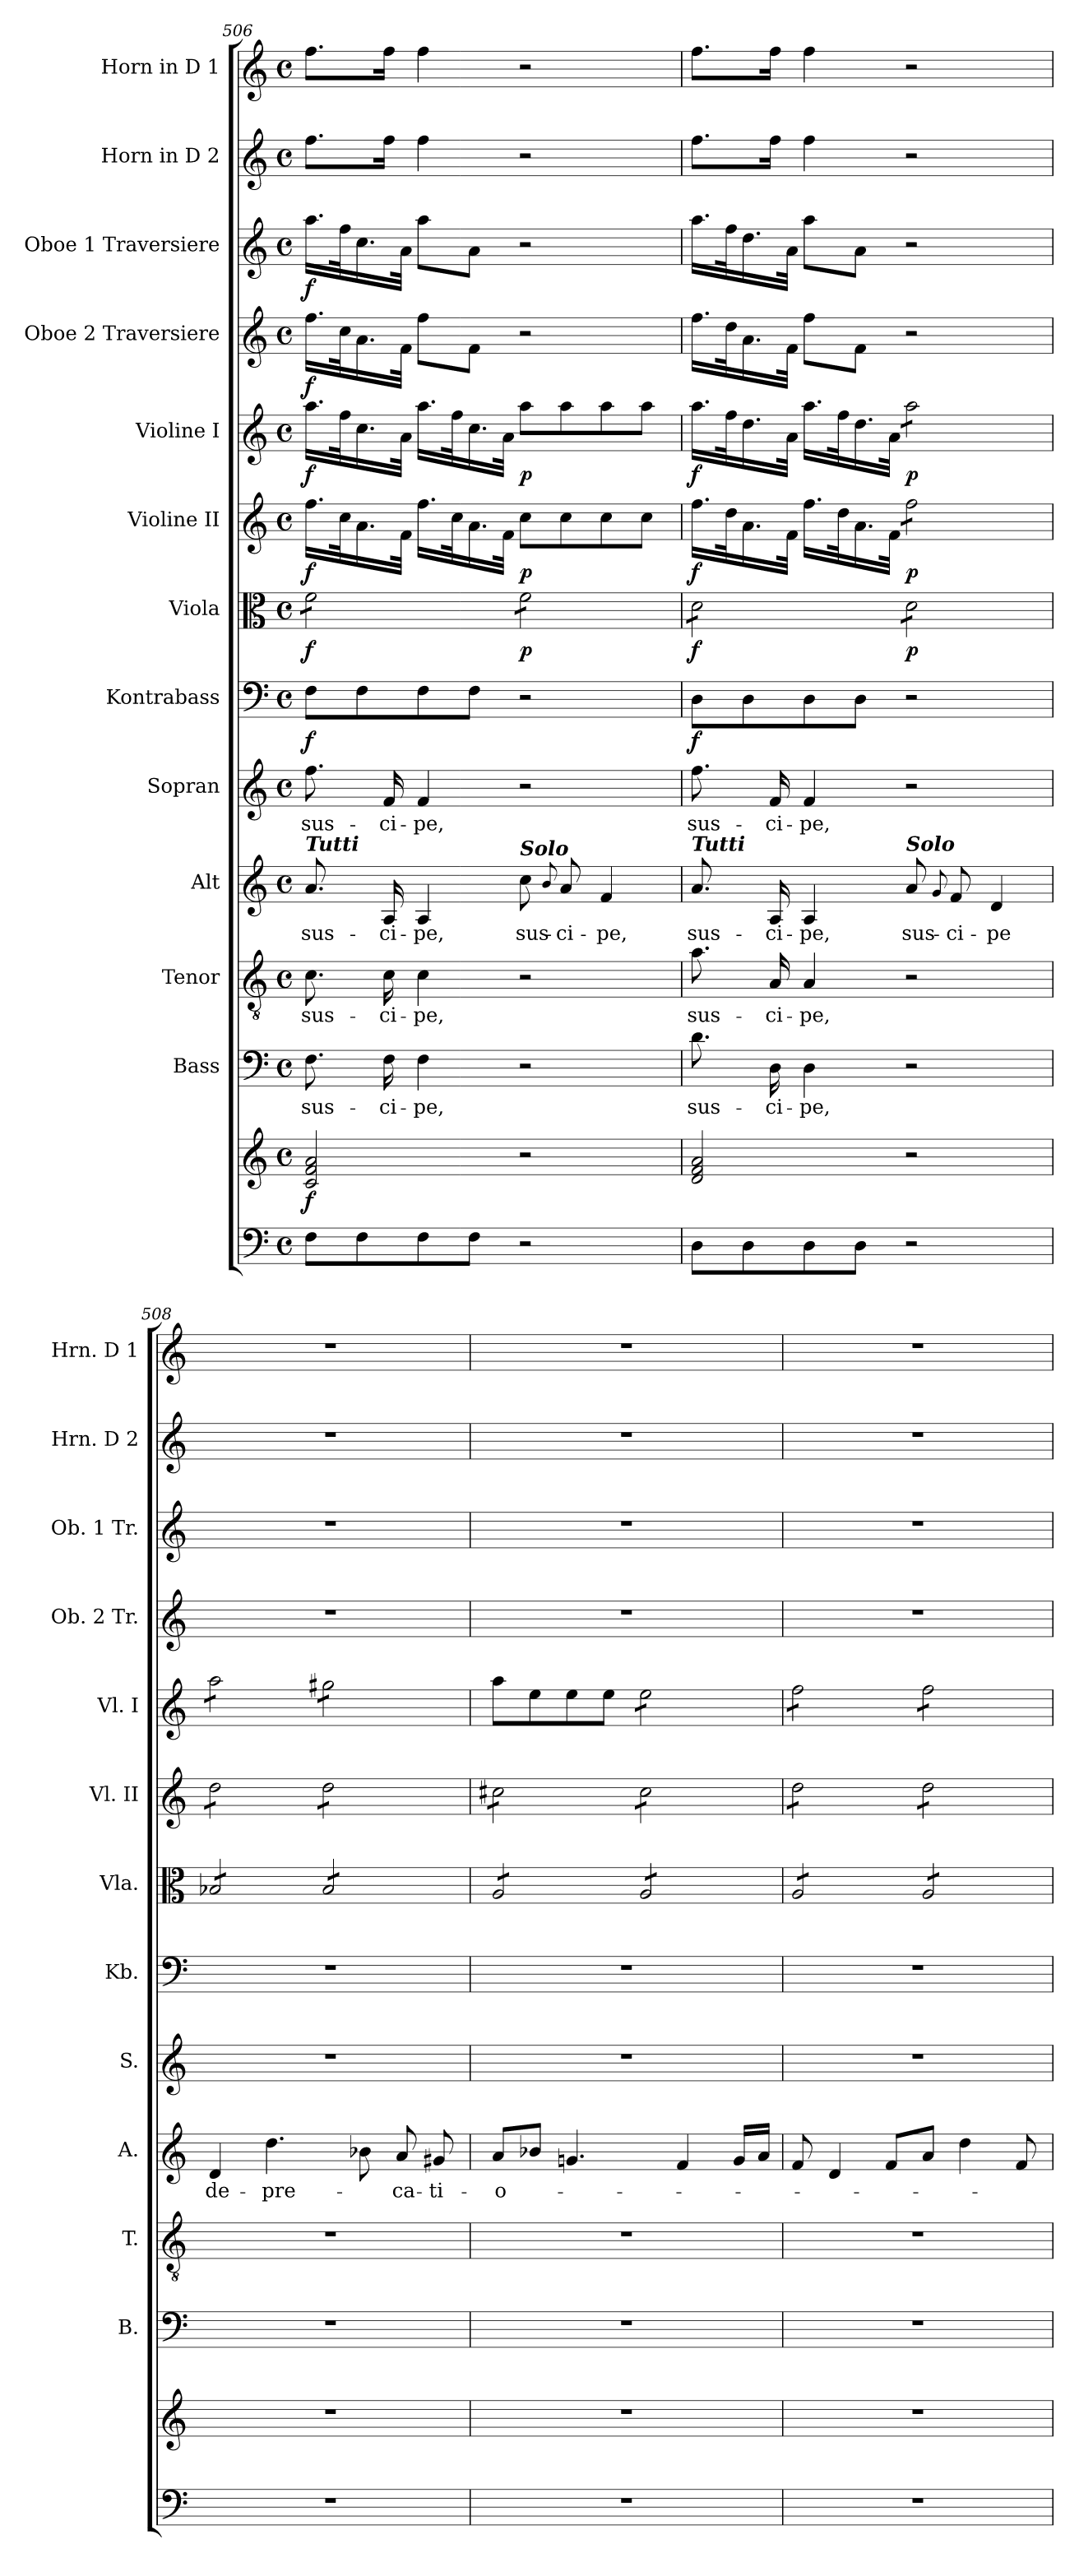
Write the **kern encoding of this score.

**kern	**kern	**dynam	**kern	**text	**kern	**text	**kern	**text	**kern	**text	**kern	**dynam	**kern	**dynam	**kern	**dynam	**kern	**dynam	**kern	**dynam	**kern	**dynam	**kern	**kern
*part13	*part13	*part13	*part12	*part12	*part11	*part11	*part10	*part10	*part9	*part9	*part8	*part8	*part7	*part7	*part6	*part6	*part5	*part5	*part4	*part4	*part3	*part3	*part2	*part1
*staff14	*staff13	*staff13/14	*staff12	*staff12	*staff11	*staff11	*staff10	*staff10	*staff9	*staff9	*staff8	*staff8	*staff7	*staff7	*staff6	*staff6	*staff5	*staff5	*staff4	*staff4	*staff3	*staff3	*staff2	*staff1
*	*	*	*I"Bass	*	*I"Tenor	*	*I"Alt	*	*I"Sopran	*	*I"Kontrabass	*	*I"Viola	*	*I"Violine II	*	*I"Violine I	*	*I"Oboe 2 Traversiere	*	*I"Oboe 1 Traversiere	*	*I"Horn in D 2	*I"Horn in D 1
*	*	*	*I'B.	*	*I'T.	*	*I'A.	*	*I'S.	*	*I'Kb.	*	*I'Vla.	*	*I'Vl. II	*	*I'Vl. I	*	*I'Ob. 2 Tr.	*	*I'Ob. 1 Tr.	*	*I'Hrn. D 2	*I'Hrn. D 1
!!LO:PB:g=z
*clefF4	*clefG2	*	*clefF4	*	*clefGv2	*	*clefG2	*	*clefG2	*	*clefF4	*	*clefC3	*	*clefG2	*	*clefG2	*	*clefG2	*	*clefG2	*	*clefG2	*clefG2
*	*	*	*	*	*	*	*	*	*	*	*ITrd7c12	*	*	*	*	*	*	*	*	*	*	*	*ITrd7c12	*ITrd7c12
*k[]	*k[]	*	*k[]	*	*k[]	*	*k[]	*	*k[]	*	*k[]	*	*k[]	*	*k[]	*	*k[]	*	*k[]	*	*k[]	*	*k[]	*k[]
*C:	*C:	*	*C:	*	*C:	*	*C:	*	*C:	*	*C:	*	*C:	*	*C:	*	*C:	*	*C:	*	*C:	*	*C:	*C:
*M4/4	*M4/4	*	*M4/4	*	*M4/4	*	*M4/4	*	*M4/4	*	*M4/4	*	*M4/4	*	*M4/4	*	*M4/4	*	*M4/4	*	*M4/4	*	*M4/4	*M4/4
*met(c)	*met(c)	*	*met(c)	*	*met(c)	*	*met(c)	*	*met(c)	*	*met(c)	*	*met(c)	*	*met(c)	*	*met(c)	*	*met(c)	*	*met(c)	*	*met(c)	*met(c)
=506	=506	=506	=506	=506	=506	=506	=506	=506	=506	=506	=506	=506	=506	=506	=506	=506	=506	=506	=506	=506	=506	=506	=506	=506
!	!	!	!	!	!	!	!LO:TX:a:Bi:t=Tutti	!	!	!	!	!	!	!	!	!	!	!	!	!	!	!	!	!
!	!	!LO:DY:b	!	!LO:LY:b	!	!LO:LY:b	!	!LO:LY:b	!	!LO:LY:b	!	!LO:DY:b	!	!LO:DY:b	!	!LO:DY:b	!	!LO:DY:b	!	!LO:DY:b	!	!LO:DY:b	!	!
*	*	*	*	*	*	*	*	*	*	*	*	*	*tremolo	*	*	*	*	*	*	*	*	*	*	*
8F\L	2c/ 2f/ 2a/	f	8.F\	sus-	8.c\	sus-	8.a/	sus-	8.ff\	sus-	8FF\L	f	8f\L	f	16.ff\LL	f	16.aa\LL	f	16.ff\LL	f	16.aa\LL	f	8.f\L	8.f\L
.	.	.	.	.	.	.	.	.	.	.	.	.	.	.	32cc\k	.	32ff\k	.	32cc\k	.	32ff\k	.	.	.
8F\	.	.	.	.	.	.	.	.	.	.	8FF\	.	8f\	.	16.a\	.	16.cc\	.	16.a\	.	16.cc\	.	.	.
!	!	!	!	!LO:LY:b	!	!LO:LY:b	!	!LO:LY:b	!	!LO:LY:b	!	!	!	!	!	!	!	!	!	!	!	!	!	!
.	.	.	16F\	-ci-	16c\	-ci-	16A/	-ci-	16f/	-ci-	.	.	.	.	.	.	.	.	.	.	.	.	16f\Jk	16f\Jk
.	.	.	.	.	.	.	.	.	.	.	.	.	.	.	32f\JJk	.	32a\JJk	.	32f\JJk	.	32a\JJk	.	.	.
!	!	!	!	!LO:LY:b	!	!LO:LY:b	!	!LO:LY:b	!	!LO:LY:b	!	!	!	!	!	!	!	!	!	!	!	!	!	!
8F\	.	.	4F\	-pe,	4c\	-pe,	4A/	-pe,	4f/	-pe,	8FF\	.	8f\	.	16.ff\LL	.	16.aa\LL	.	8ff\L	.	8aa\L	.	4f\	4f\
.	.	.	.	.	.	.	.	.	.	.	.	.	.	.	32cc\k	.	32ff\k	.	.	.	.	.	.	.
8F\J	.	.	.	.	.	.	.	.	.	.	8FF\J	.	8f\J	.	16.a\	.	16.cc\	.	8f\J	.	8a\J	.	.	.
.	.	.	.	.	.	.	.	.	.	.	.	.	.	.	32f\JJk	.	32a\JJk	.	.	.	.	.	.	.
!	!	!	!	!	!	!	!LO:TX:a:Bi:t=Solo	!	!	!	!	!	!	!	!	!	!	!	!	!	!	!	!	!
!	!	!	!	!	!	!	!	!LO:LY:b	!	!	!	!	!	!LO:DY:b	!	!LO:DY:b	!	!LO:DY:b	!	!	!	!	!	!
2r	2r	.	2r	.	2r	.	8cc\	sus-	2r	.	2r	.	8f\L	p	8cc\L	p	8aa\L	p	2r	.	2r	.	2r	2r
.	.	.	.	.	.	.	8qqb/	.	.	.	.	.	.	.	.	.	.	.	.	.	.	.	.	.
!	!	!	!	!	!	!	!	!LO:LY:b	!	!	!	!	!	!	!	!	!	!	!	!	!	!	!	!
.	.	.	.	.	.	.	8a/	-ci-	.	.	.	.	8f\	.	8cc\	.	8aa\	.	.	.	.	.	.	.
!	!	!	!	!	!	!	!	!LO:LY:b	!	!	!	!	!	!	!	!	!	!	!	!	!	!	!	!
.	.	.	.	.	.	.	4f/	-pe,	.	.	.	.	8f\	.	8cc\	.	8aa\	.	.	.	.	.	.	.
.	.	.	.	.	.	.	.	.	.	.	.	.	8f\J	.	8cc\J	.	8aa\J	.	.	.	.	.	.	.
=507	=507	=507	=507	=507	=507	=507	=507	=507	=507	=507	=507	=507	=507	=507	=507	=507	=507	=507	=507	=507	=507	=507	=507	=507
!	!	!	!	!	!	!	!LO:TX:a:Bi:t=Tutti	!	!	!	!	!	!	!	!	!	!	!	!	!	!	!	!	!
!	!	!	!	!LO:LY:b	!	!LO:LY:b	!	!LO:LY:b	!	!LO:LY:b	!	!LO:DY:b	!	!LO:DY:b	!	!LO:DY:b	!	!LO:DY:b	!	!	!	!	!	!
8D\L	2d/ 2f/ 2a/	.	8.d\	sus-	8.a\	sus-	8.a/	sus-	8.ff\	sus-	8DD\L	f	8d\L	f	16.ff\LL	f	16.aa\LL	f	16.ff\LL	.	16.aa\LL	.	8.f\L	8.f\L
.	.	.	.	.	.	.	.	.	.	.	.	.	.	.	32dd\k	.	32ff\k	.	32dd\k	.	32ff\k	.	.	.
8D\	.	.	.	.	.	.	.	.	.	.	8DD\	.	8d\	.	16.a\	.	16.dd\	.	16.a\	.	16.dd\	.	.	.
!	!	!	!	!LO:LY:b	!	!LO:LY:b	!	!LO:LY:b	!	!LO:LY:b	!	!	!	!	!	!	!	!	!	!	!	!	!	!
.	.	.	16D\	-ci-	16A/	-ci-	16A/	-ci-	16f/	-ci-	.	.	.	.	.	.	.	.	.	.	.	.	16f\Jk	16f\Jk
.	.	.	.	.	.	.	.	.	.	.	.	.	.	.	32f\JJk	.	32a\JJk	.	32f\JJk	.	32a\JJk	.	.	.
!	!	!	!	!LO:LY:b	!	!LO:LY:b	!	!LO:LY:b	!	!LO:LY:b	!	!	!	!	!	!	!	!	!	!	!	!	!	!
8D\	.	.	4D\	-pe,	4A/	-pe,	4A/	-pe,	4f/	-pe,	8DD\	.	8d\	.	16.ff\LL	.	16.aa\LL	.	8ff\L	.	8aa\L	.	4f\	4f\
.	.	.	.	.	.	.	.	.	.	.	.	.	.	.	32dd\k	.	32ff\k	.	.	.	.	.	.	.
8D\J	.	.	.	.	.	.	.	.	.	.	8DD\J	.	8d\J	.	16.a\	.	16.dd\	.	8f\J	.	8a\J	.	.	.
.	.	.	.	.	.	.	.	.	.	.	.	.	.	.	32f\JJk	.	32a\JJk	.	.	.	.	.	.	.
!	!	!	!	!	!	!	!LO:TX:a:Bi:t=Solo	!	!	!	!	!	!	!	!	!	!	!	!	!	!	!	!	!
!	!	!	!	!	!	!	!	!LO:LY:b	!	!	!	!	!	!LO:DY:b	!	!LO:DY:b	!	!LO:DY:b	!	!	!	!	!	!
*	*	*	*	*	*	*	*	*	*	*	*	*	*	*	*tremolo	*	*	*	*	*	*	*	*	*
*	*	*	*	*	*	*	*	*	*	*	*	*	*	*	*	*	*tremolo	*	*	*	*	*	*	*
2r	2r	.	2r	.	2r	.	8a/	sus-	2r	.	2r	.	8d\L	p	8ff\L	p	8aa\L	p	2r	.	2r	.	2r	2r
.	.	.	.	.	.	.	8qqg/	.	.	.	.	.	.	.	.	.	.	.	.	.	.	.	.	.
!	!	!	!	!	!	!	!	!LO:LY:b	!	!	!	!	!	!	!	!	!	!	!	!	!	!	!	!
.	.	.	.	.	.	.	8f/	-ci-	.	.	.	.	8d\	.	8ff\	.	8aa\	.	.	.	.	.	.	.
!	!	!	!	!	!	!	!	!LO:LY:b	!	!	!	!	!	!	!	!	!	!	!	!	!	!	!	!
.	.	.	.	.	.	.	4d/	-pe	.	.	.	.	8d\	.	8ff\	.	8aa\	.	.	.	.	.	.	.
.	.	.	.	.	.	.	.	.	.	.	.	.	8d\J	.	8ff\J	.	8aa\J	.	.	.	.	.	.	.
=508	=508	=508	=508	=508	=508	=508	=508	=508	=508	=508	=508	=508	=508	=508	=508	=508	=508	=508	=508	=508	=508	=508	=508	=508
!	!	!	!	!	!	!	!	!LO:LY:b	!	!	!	!	!	!	!	!	!	!	!	!	!	!	!	!
1r	1r	.	1r	.	1r	.	4d/	de-	1r	.	1r	.	8B-X/L	.	8dd\L	.	8aa\L	.	1r	.	1r	.	1r	1r
.	.	.	.	.	.	.	.	.	.	.	.	.	8B-X/	.	8dd\	.	8aa\	.	.	.	.	.	.	.
!	!	!	!	!	!	!	!	!LO:LY:b	!	!	!	!	!	!	!	!	!	!	!	!	!	!	!	!
.	.	.	.	.	.	.	4.dd\	-pre-	.	.	.	.	8B-X/	.	8dd\	.	8aa\	.	.	.	.	.	.	.
.	.	.	.	.	.	.	.	.	.	.	.	.	8B-X/J	.	8dd\J	.	8aa\J	.	.	.	.	.	.	.
.	.	.	.	.	.	.	.	.	.	.	.	.	8B-/L	.	8dd\L	.	8gg#X\L	.	.	.	.	.	.	.
.	.	.	.	.	.	.	8b-X\	.	.	.	.	.	8B-/	.	8dd\	.	8gg#X\	.	.	.	.	.	.	.
!	!	!	!	!	!	!	!	!LO:LY:b	!	!	!	!	!	!	!	!	!	!	!	!	!	!	!	!
.	.	.	.	.	.	.	8a/	-ca-	.	.	.	.	8B-/	.	8dd\	.	8gg#X\	.	.	.	.	.	.	.
!	!	!	!	!	!	!	!	!LO:LY:b	!	!	!	!	!	!	!	!	!	!	!	!	!	!	!	!
.	.	.	.	.	.	.	8g#X/	-ti-	.	.	.	.	8B-/J	.	8dd\J	.	8gg#X\J	.	.	.	.	.	.	.
*	*	*	*	*	*	*	*	*	*	*	*	*	*	*	*	*	*Xtremolo	*	*	*	*	*	*	*
=509	=509	=509	=509	=509	=509	=509	=509	=509	=509	=509	=509	=509	=509	=509	=509	=509	=509	=509	=509	=509	=509	=509	=509	=509
!	!	!	!	!	!	!	!	!LO:LY:b	!	!	!	!	!	!	!	!	!	!	!	!	!	!	!	!
1r	1r	.	1r	.	1r	.	8a/L	-o-	1r	.	1r	.	8A/L	.	8cc#X\L	.	8aa\L	.	1r	.	1r	.	1r	1r
.	.	.	.	.	.	.	8b-X/J	.	.	.	.	.	8A/	.	8cc#X\	.	8ee\	.	.	.	.	.	.	.
.	.	.	.	.	.	.	4.gn/	.	.	.	.	.	8A/	.	8cc#X\	.	8ee\	.	.	.	.	.	.	.
.	.	.	.	.	.	.	.	.	.	.	.	.	8A/J	.	8cc#X\J	.	8ee\J	.	.	.	.	.	.	.
*	*	*	*	*	*	*	*	*	*	*	*	*	*	*	*	*	*tremolo	*	*	*	*	*	*	*
.	.	.	.	.	.	.	.	.	.	.	.	.	8A/L	.	8cc#\L	.	8ee\L	.	.	.	.	.	.	.
.	.	.	.	.	.	.	4f/	.	.	.	.	.	8A/	.	8cc#\	.	8ee\	.	.	.	.	.	.	.
.	.	.	.	.	.	.	.	.	.	.	.	.	8A/	.	8cc#\	.	8ee\	.	.	.	.	.	.	.
.	.	.	.	.	.	.	16g/LL	.	.	.	.	.	8A/J	.	8cc#\J	.	8ee\J	.	.	.	.	.	.	.
.	.	.	.	.	.	.	16a/JJ	.	.	.	.	.	.	.	.	.	.	.	.	.	.	.	.	.
!!LO:PB:g=z
=510	=510	=510	=510	=510	=510	=510	=510	=510	=510	=510	=510	=510	=510	=510	=510	=510	=510	=510	=510	=510	=510	=510	=510	=510
1r	1r	.	1r	.	1r	.	8f/	.	1r	.	1r	.	8A/L	.	8dd\L	.	8ff\L	.	1r	.	1r	.	1r	1r
.	.	.	.	.	.	.	4d/	.	.	.	.	.	8A/	.	8dd\	.	8ff\	.	.	.	.	.	.	.
.	.	.	.	.	.	.	.	.	.	.	.	.	8A/	.	8dd\	.	8ff\	.	.	.	.	.	.	.
.	.	.	.	.	.	.	8f/L	.	.	.	.	.	8A/J	.	8dd\J	.	8ff\J	.	.	.	.	.	.	.
.	.	.	.	.	.	.	8a/J	.	.	.	.	.	8A/L	.	8dd\L	.	8ff\L	.	.	.	.	.	.	.
.	.	.	.	.	.	.	4dd\	.	.	.	.	.	8A/	.	8dd\	.	8ff\	.	.	.	.	.	.	.
.	.	.	.	.	.	.	.	.	.	.	.	.	8A/	.	8dd\	.	8ff\	.	.	.	.	.	.	.
.	.	.	.	.	.	.	8f/	.	.	.	.	.	8A/J	.	8dd\J	.	8ff\J	.	.	.	.	.	.	.
*	*	*	*	*	*	*	*	*	*	*	*	*	*	*	*	*	*Xtremolo	*	*	*	*	*	*	*
*	*	*	*	*	*	*	*	*	*	*	*	*	*	*	*Xtremolo	*	*	*	*	*	*	*	*	*
*	*	*	*	*	*	*	*	*	*	*	*	*	*Xtremolo	*	*	*	*	*	*	*	*	*	*	*
=	=	=	=	=	=	=	=	=	=	=	=	=	=	=	=	=	=	=	=	=	=	=	=	=
*-	*-	*-	*-	*-	*-	*-	*-	*-	*-	*-	*-	*-	*-	*-	*-	*-	*-	*-	*-	*-	*-	*-	*-	*-
